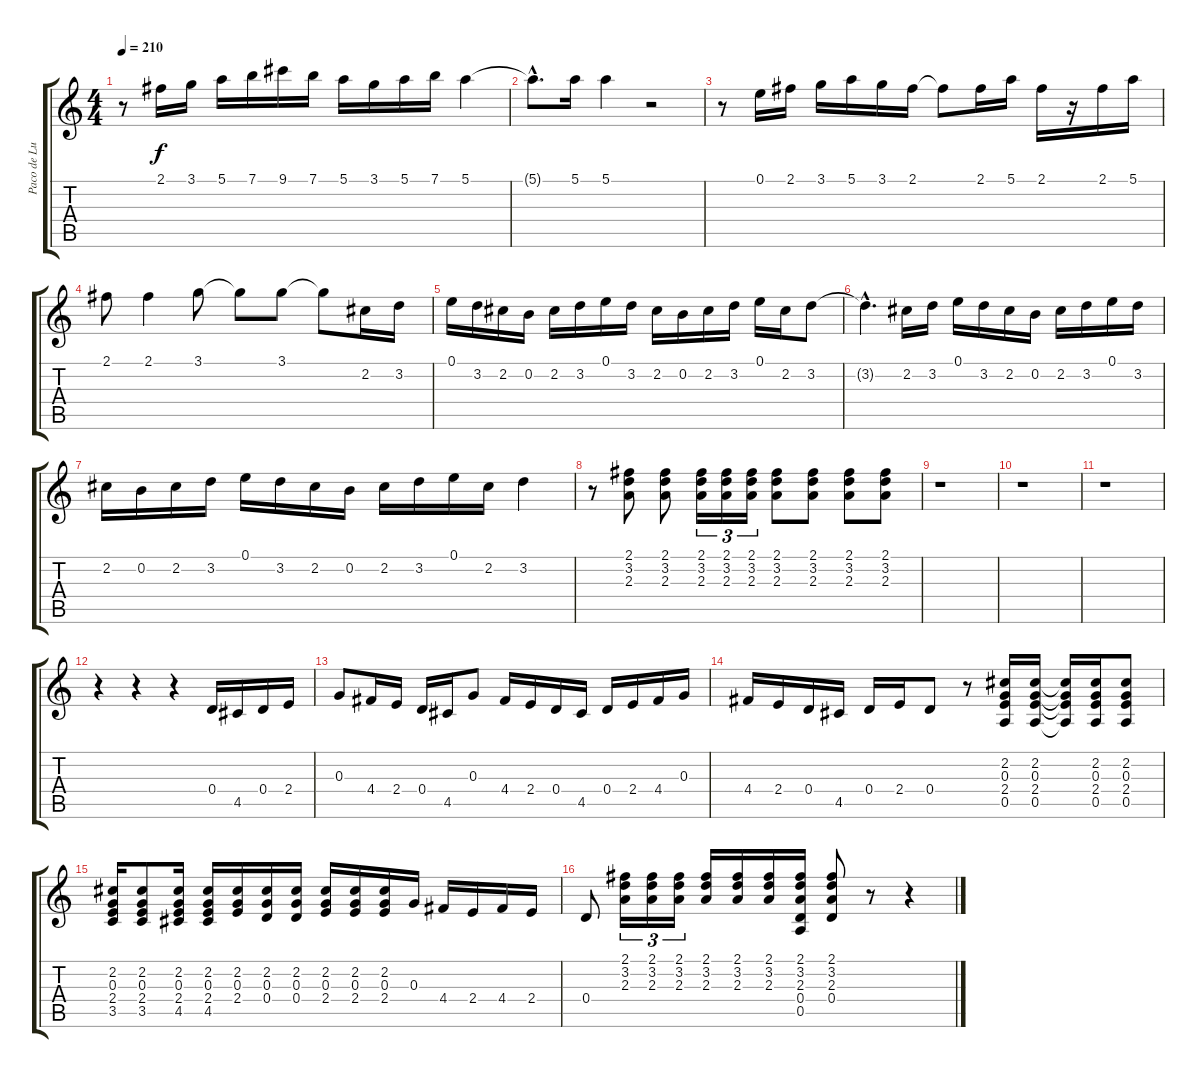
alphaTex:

\track ("Paco de Lucia" "Paco de Lu") {instrument acousticguitarnylon}
\staff {score tabs}
\tuning (E4 B3 G3 D3 A2 E2) {hide}
\ts (4 4)
\tempo 210
\clef g2
\ks c
r.8{dy f} 2.1.16 3.1.16 5.1.16 7.1.16 9.1.16 7.1.16 5.1.16 3.1.16 5.1.16 7.1.16 5.1.4 |
5.1{hac t}.8{d} 5.1.16 5.1.4 r.2 |
r.8 0.1.16 2.1.16 3.1.16 5.1.16 3.1.16 2.1.16 2.1{t}.8 2.1.16 5.1.16 2.1.16 r.16 2.1.16 5.1.16 |
2.1.8 2.1.4 3.1.8 3.1{t}.8 3.1.8 3.1{t}.8 2.2.16 3.2.16 |
0.1.16 3.2.16 2.2.16 0.2.16 2.2.16 3.2.16 0.1.16 3.2.16 2.2.16 0.2.16 2.2.16 3.2.16 0.1.16 2.2.16 3.2.8 |
3.2{hac t}.4{d} 2.2.16 3.2.16 0.1.16 3.2.16 2.2.16 0.2.16 2.2.16 3.2.16 0.1.16 3.2.16 |
2.2.16 0.2.16 2.2.16 3.2.16 0.1.16 3.2.16 2.2.16 0.2.16 2.2.16 3.2.16 0.1.16 2.2.16 3.2.4 |
r.8 (2.1 3.2 2.3).8 (2.1 3.2 2.3).8 (2.1 3.2 2.3).16{tu (3 2)} (2.1 3.2 2.3).16{tu (3 2)} (2.1 3.2 2.3).16{tu (3 2)} (2.1 3.2 2.3).8 (2.1 3.2 2.3).8 (2.1 3.2 2.3).8 (2.1 3.2 2.3).8 |
r.1 |
r.1 |
r.1 |
r.4 r.4 r.4 0.4.16 4.5.16 0.4.16 2.4.16 |
0.3.8 4.4.16 2.4.16 0.4.16 4.5.16 0.3.8 4.4.16 2.4.16 0.4.16 4.5.16 0.4.16 2.4.16 4.4.16 0.3.16 |
4.4.16 2.4.16 0.4.16 4.5.16 0.4.16 2.4.16 0.4.8 r.8 (2.2 0.3 2.4 0.5).16 (2.2 0.3 2.4 0.5).16 (2.2{t} 0.3{t} 2.4{t} 0.5{t}).16 (2.2 0.3 2.4 0.5).16 (2.2 0.3 2.4 0.5).8 |
(2.2 0.3 2.4 3.5).16 (2.2 0.3 2.4 3.5).8 (2.2 0.3 2.4 4.5).16 (2.2 0.3 2.4 4.5).16 (2.2 0.3 2.4).16 (2.2 0.3 0.4).16 (2.2 0.3 0.4).16 (2.2 0.3 2.4).16 (2.2 0.3 2.4).16 (2.2 0.3 2.4).16 0.3.16 4.4.16 2.4.16 4.4.16 2.4.16 |
0.4.8 (2.1 3.2 2.3).16{tu (3 2)} (2.1 3.2 2.3).16{tu (3 2)} (2.1 3.2 2.3).16{tu (3 2)} (2.1 3.2 2.3).16 (2.1 3.2 2.3).16 (2.1 3.2 2.3).16 (2.1 3.2 2.3 0.4 0.5).16 (2.1 3.2 2.3 0.4).8 r.8 r.4
